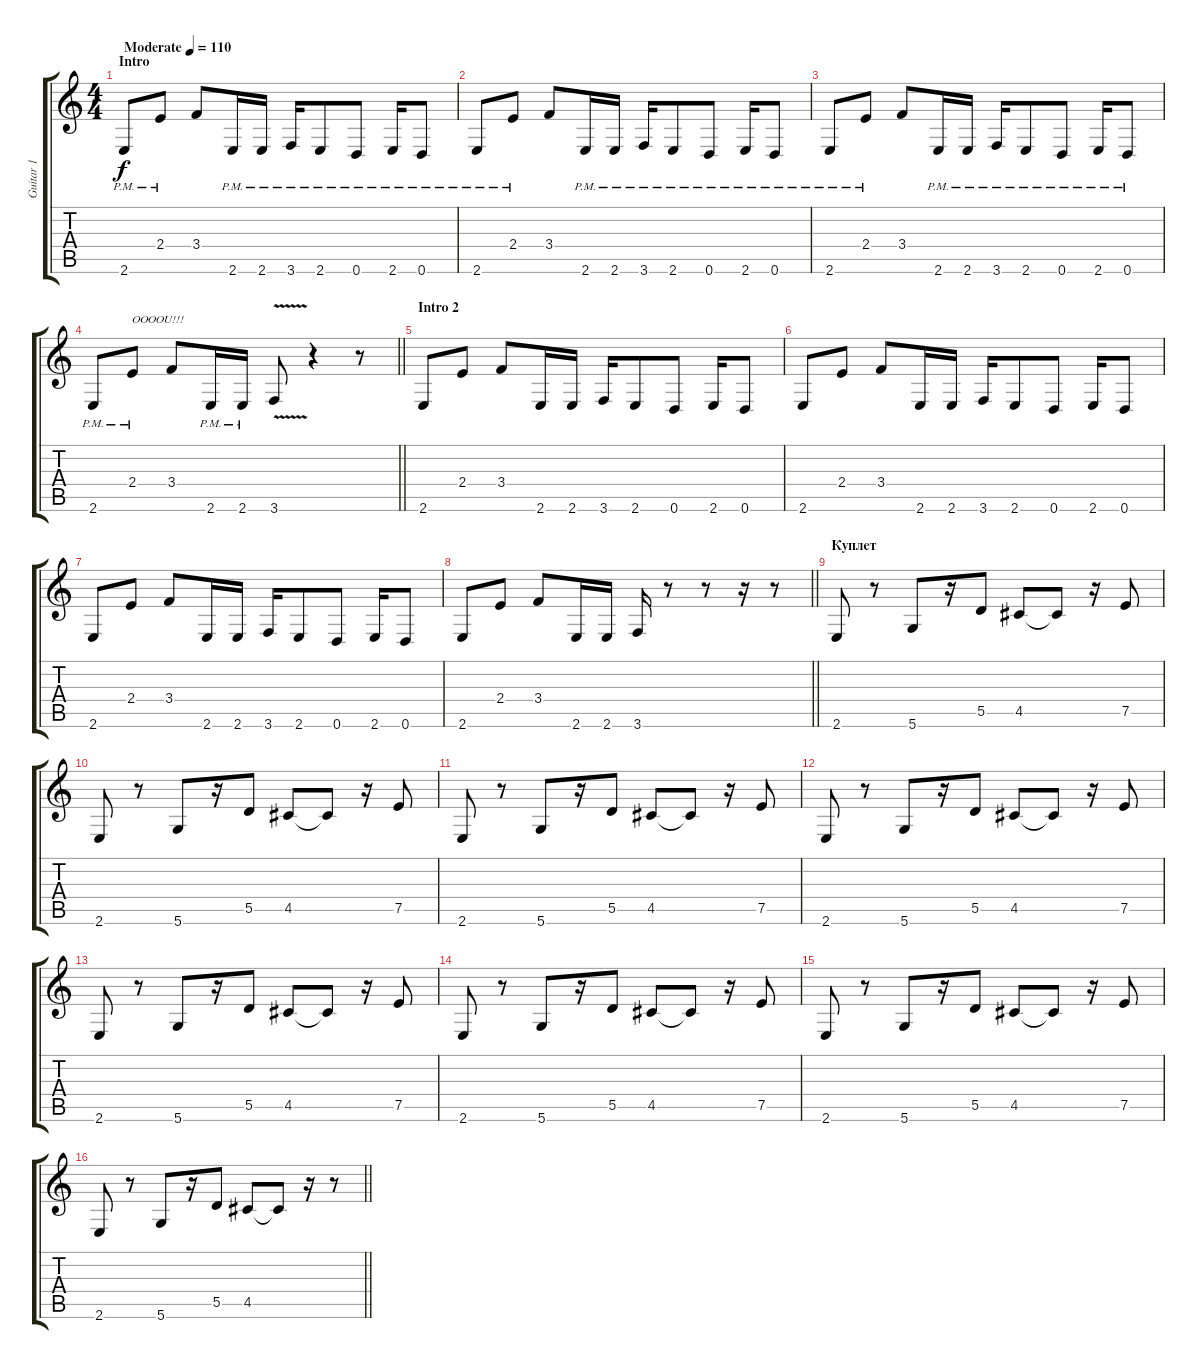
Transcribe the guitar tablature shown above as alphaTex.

\track ("Guitar 1" "Guitar 1") {instrument distortionguitar}
\staff {score tabs}
\tuning (E4 B3 G3 D3 A2 D2) {hide}
\ts (4 4)
\section ("" "Intro")
\tempo (110 "Moderate")
\clef g2
\ks c
2.6{pm}.8{dy f instrument distortionguitar} 2.4{pm}.8 3.4.8 2.6{pm}.16 2.6{pm}.16 3.6{pm}.16 2.6{pm}.8 0.6{pm}.8 2.6{pm}.16 0.6{pm}.8 |
2.6{pm}.8 2.4{pm}.8 3.4.8 2.6{pm}.16 2.6{pm}.16 3.6{pm}.16 2.6{pm}.8 0.6{pm}.8 2.6{pm}.16 0.6{pm}.8 |
2.6{pm}.8 2.4{pm}.8 3.4.8 2.6{pm}.16 2.6{pm}.16 3.6{pm}.16 2.6{pm}.8 0.6{pm}.8 2.6{pm}.16 0.6{pm}.8 |
\barLineRight lightlight
2.6{pm}.8 2.4{pm}.8{txt "OOOOU!!!"} 3.4.8 2.6{pm}.16 2.6{pm}.16 3.6{v}.8 r.4 r.8 |
\section ("" "Intro 2")
2.6.8 2.4.8 3.4.8 2.6.16 2.6.16 3.6.16 2.6.8 0.6.8 2.6.16 0.6.8 |
2.6.8 2.4.8 3.4.8 2.6.16 2.6.16 3.6.16 2.6.8 0.6.8 2.6.16 0.6.8 |
2.6.8 2.4.8 3.4.8 2.6.16 2.6.16 3.6.16 2.6.8 0.6.8 2.6.16 0.6.8 |
\barLineRight lightlight
2.6.8 2.4.8 3.4.8 2.6.16 2.6.16 3.6.16 r.8 r.8 r.16 r.8 |
\section ("" "Куплет")
2.6.8 r.8 5.6.8 r.16 5.5.8 4.5.8 4.5{t}.8 r.16 7.5.8 |
2.6.8 r.8 5.6.8 r.16 5.5.8 4.5.8 4.5{t}.8 r.16 7.5.8 |
2.6.8 r.8 5.6.8 r.16 5.5.8 4.5.8 4.5{t}.8 r.16 7.5.8 |
2.6.8 r.8 5.6.8 r.16 5.5.8 4.5.8 4.5{t}.8 r.16 7.5.8 |
2.6.8 r.8 5.6.8 r.16 5.5.8 4.5.8 4.5{t}.8 r.16 7.5.8 |
2.6.8 r.8 5.6.8 r.16 5.5.8 4.5.8 4.5{t}.8 r.16 7.5.8 |
2.6.8 r.8 5.6.8 r.16 5.5.8 4.5.8 4.5{t}.8 r.16 7.5.8 |
\barLineRight lightlight
2.6.8 r.8 5.6.8 r.16 5.5.8 4.5.8 4.5{t}.8 r.16 r.8
